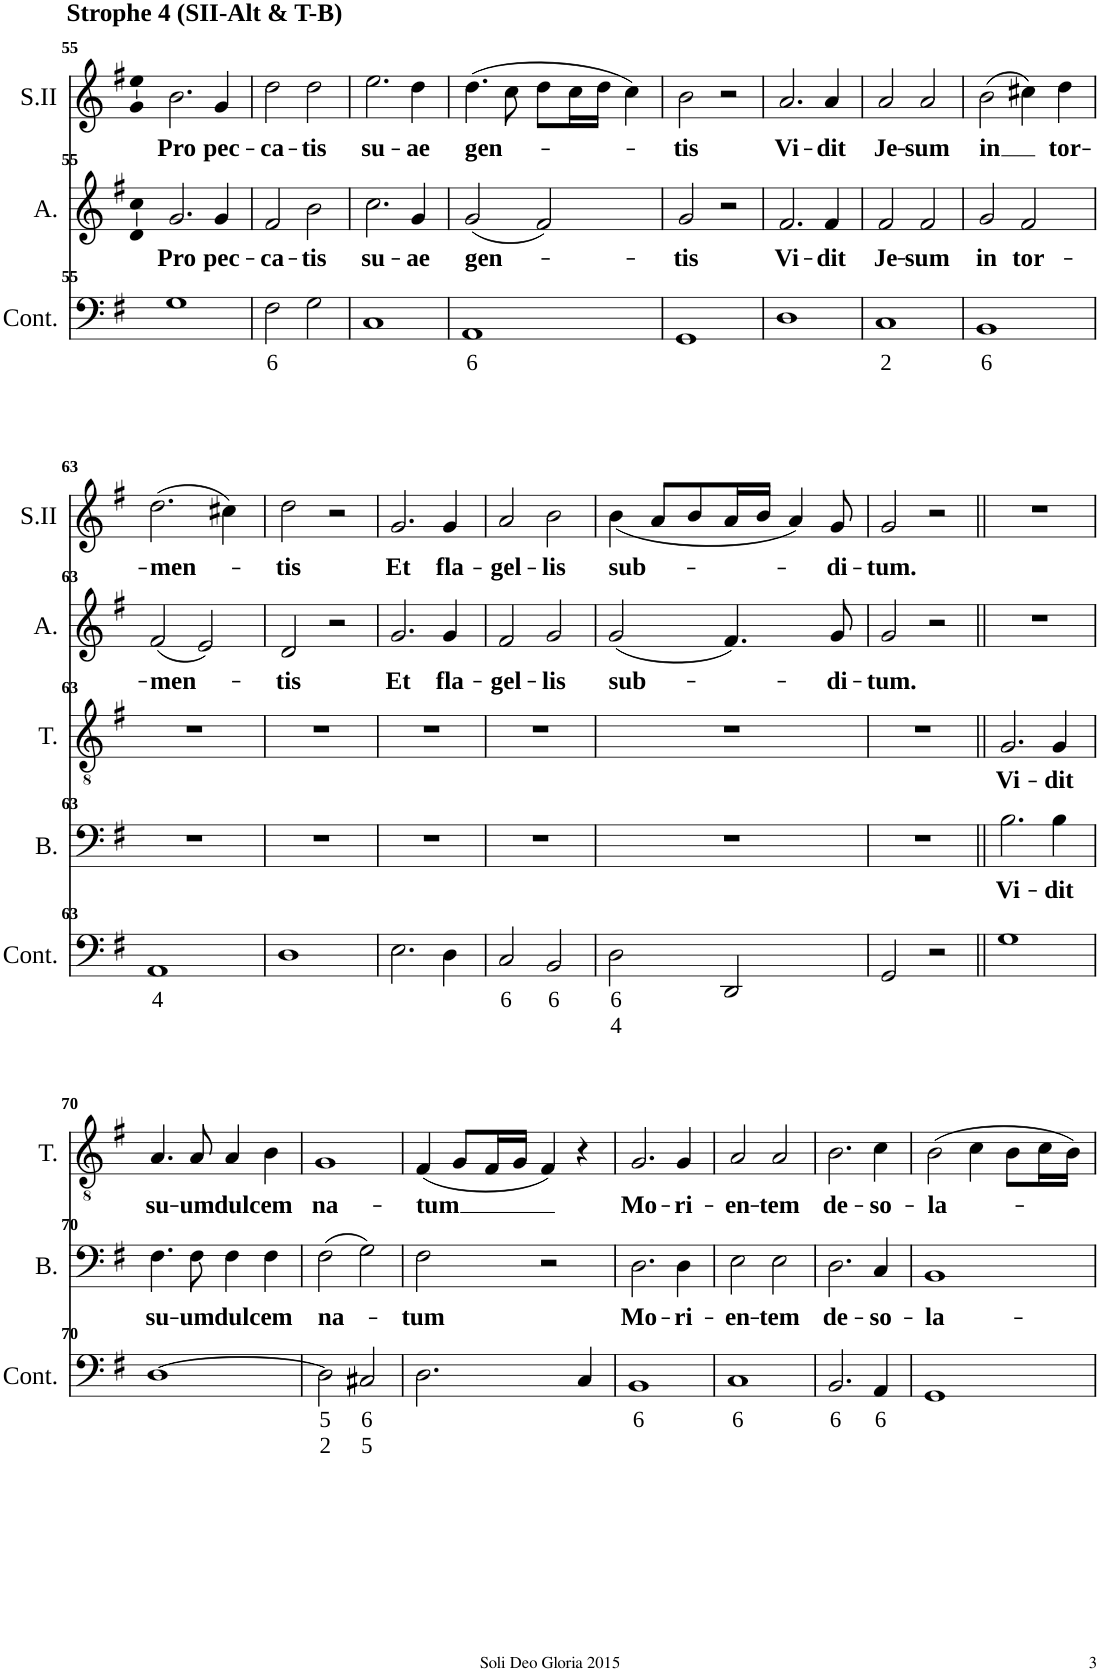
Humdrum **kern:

**kern	**text	**text	**kern	**text	**kern	**text	**kern	**text	**kern	**text
*part5	*part5	*part5	*part4	*part4	*part3	*part3	*part2	*part2	*part1	*part1
*staff5	*staff5	*staff5	*staff4	*staff4	*staff3	*staff3	*staff2	*staff2	*staff1	*staff1
*I"Continuo	*	*	*I"Bass	*	*I"Tenor	*	*I"Alto	*	*I"Soprano II	*
*I'Cont.	*	*	*I'B.	*	*I'T.	*	*I'A.	*	*I'S.II	*
!!LO:PB:g=z
*clefF4	*	*	*clefF4	*	*clefGv2	*	*clefG2	*	*clefG2	*
*k[f#]	*	*	*k[f#]	*	*k[f#]	*	*k[f#]	*	*k[f#]	*
*M2/2	*	*	*M2/2	*	*M2/2	*	*M2/2	*	*M2/2	*
*met(c|)	*	*	*met(c|)	*	*met(c|)	*	*met(c|)	*	*met(c|)	*
=55	=55	=55	=55	=55	=55	=55	=55	=55	=55	=55
!	!	!	!	!	!	!	!	!	!LO:TX:a:B:t=Strophe 4 (SII-Alt & T-B)	!
!	!	!	!	!	!	!	!	!LO:LY:b	!	!LO:LY:b
1G	.	.	1r	.	1r	.	2.g/	Pro	2.b\	Pro
!	!	!	!	!	!	!	!	!LO:LY:b	!	!LO:LY:b
.	.	.	.	.	.	.	4g/	pec-	4g/	pec-
=56	=56	=56	=56	=56	=56	=56	=56	=56	=56	=56
!	!LO:LY:b	!	!	!	!	!	!	!LO:LY:b	!	!LO:LY:b
2F#\	6	.	1r	.	1r	.	2f#/	-ca-	2dd\	-ca-
!	!	!	!	!	!	!	!	!LO:LY:b	!	!LO:LY:b
2G\	.	.	.	.	.	.	2b\	-tis	2dd\	-tis
=57	=57	=57	=57	=57	=57	=57	=57	=57	=57	=57
!	!	!	!	!	!	!	!	!LO:LY:b	!	!LO:LY:b
1C	.	.	1r	.	1r	.	2.cc\	su-	2.ee\	su-
!	!	!	!	!	!	!	!	!LO:LY:b	!	!LO:LY:b
.	.	.	.	.	.	.	4g/	-ae	4dd\	-ae
=58	=58	=58	=58	=58	=58	=58	=58	=58	=58	=58
!	!LO:LY:b	!	!	!	!	!	!	!LO:LY:b	!	!LO:LY:b
1AA	6	.	1r	.	1r	.	(2g/	gen-	(4.dd\	gen-
.	.	.	.	.	.	.	.	.	8cc\	.
.	.	.	.	.	.	.	2f#/)	.	8dd\L	.
.	.	.	.	.	.	.	.	.	16cc\L	.
.	.	.	.	.	.	.	.	.	16dd\JJ	.
.	.	.	.	.	.	.	.	.	4cc\)	.
=59	=59	=59	=59	=59	=59	=59	=59	=59	=59	=59
!	!	!	!	!	!	!	!	!LO:LY:b	!	!LO:LY:b
1GG	.	.	1r	.	1r	.	2g/	-tis	2b\	-tis
.	.	.	.	.	.	.	2r	.	2r	.
=60	=60	=60	=60	=60	=60	=60	=60	=60	=60	=60
!	!	!	!	!	!	!	!	!LO:LY:b	!	!LO:LY:b
1D	.	.	1r	.	1r	.	2.f#/	Vi-	2.a/	Vi-
!	!	!	!	!	!	!	!	!LO:LY:b	!	!LO:LY:b
.	.	.	.	.	.	.	4f#/	-dit	4a/	-dit
=61	=61	=61	=61	=61	=61	=61	=61	=61	=61	=61
!	!LO:LY:b	!	!	!	!	!	!	!LO:LY:b	!	!LO:LY:b
1C	2	.	1r	.	1r	.	2f#/	Je-	2a/	Je-
!	!	!	!	!	!	!	!	!LO:LY:b	!	!LO:LY:b
.	.	.	.	.	.	.	2f#/	-sum	2a/	-sum
=62	=62	=62	=62	=62	=62	=62	=62	=62	=62	=62
!	!LO:LY:b	!	!	!	!	!	!	!LO:LY:b	!	!LO:LY:b
1BB	6	.	1r	.	1r	.	2g/	in	(2b\	-in
!	!	!	!	!	!	!	!	!LO:LY:b	!	!
.	.	.	.	.	.	.	2f#/	tor-	4cc#X\)	.
!	!	!	!	!	!	!	!	!	!	!LO:LY:b
.	.	.	.	.	.	.	.	.	4dd\	tor-
!!LO:LB:g=z
=63	=63	=63	=63	=63	=63	=63	=63	=63	=63	=63
!	!LO:LY:b	!	!	!	!	!	!	!LO:LY:b	!	!LO:LY:b
1AA	4	.	1r	.	1r	.	(2f#/	-men-	(2.dd\	-men-
.	.	.	.	.	.	.	2e/)	.	.	.
.	.	.	.	.	.	.	.	.	4cc#X\)	.
=64	=64	=64	=64	=64	=64	=64	=64	=64	=64	=64
!	!	!	!	!	!	!	!	!LO:LY:b	!	!LO:LY:b
1D	.	.	1r	.	1r	.	2d/	-tis	2dd\	-tis
.	.	.	.	.	.	.	2r	.	2r	.
=65	=65	=65	=65	=65	=65	=65	=65	=65	=65	=65
!	!	!	!	!	!	!	!	!LO:LY:b	!	!LO:LY:b
2.E\	.	.	1r	.	1r	.	2.g/	Et	2.g/	Et
!	!	!	!	!	!	!	!	!LO:LY:b	!	!LO:LY:b
4D\	.	.	.	.	.	.	4g/	fla-	4g/	fla-
=66	=66	=66	=66	=66	=66	=66	=66	=66	=66	=66
!	!LO:LY:b	!	!	!	!	!	!	!LO:LY:b	!	!LO:LY:b
2C/	6	.	1r	.	1r	.	2f#/	-gel-	2a/	-gel-
!	!LO:LY:b	!	!	!	!	!	!	!LO:LY:b	!	!LO:LY:b
2BB/	6	.	.	.	.	.	2g/	-lis	2b\	-lis
=67	=67	=67	=67	=67	=67	=67	=67	=67	=67	=67
!	!LO:LY:b	!LO:LY:b	!	!	!	!	!	!LO:LY:b	!	!LO:LY:b
2D\	6	4	1r	.	1r	.	(2g/	sub-	(<4b\	sub-
.	.	.	.	.	.	.	.	.	8a/L	.
.	.	.	.	.	.	.	.	.	8b/	.
2DD/	.	.	.	.	.	.	4.f#/)	.	16a/L	.
.	.	.	.	.	.	.	.	.	16b/JJ	.
.	.	.	.	.	.	.	.	.	4a/)	.
!	!	!	!	!	!	!	!	!LO:LY:b	!	!LO:LY:b
.	.	.	.	.	.	.	8g/	-di-	8g/	-di-
=68	=68	=68	=68	=68	=68	=68	=68	=68	=68	=68
!	!	!	!	!	!	!	!	!LO:LY:b	!	!LO:LY:b
2GG/	.	.	1r	.	1r	.	2g/	-tum.	2g/	-tum.
2r	.	.	.	.	.	.	2r	.	2r	.
=69||	=69||	=69||	=69||	=69||	=69||	=69||	=69||	=69||	=69||	=69||
!	!	!	!	!LO:LY:b	!	!LO:LY:b	!	!	!	!
1G	.	.	2.B\	Vi-	2.G/	Vi-	1r	.	1r	.
!	!	!	!	!LO:LY:b	!	!LO:LY:b	!	!	!	!
.	.	.	4B\	-dit	4G/	-dit	.	.	.	.
!!LO:LB:g=z
=70	=70	=70	=70	=70	=70	=70	=70	=70	=70	=70
!	!	!	!	!LO:LY:b	!	!LO:LY:b	!	!	!	!
[1D	.	.	4.F#\	su-	4.A/	su-	1r	.	1r	.
!	!	!	!	!LO:LY:b	!	!LO:LY:b	!	!	!	!
.	.	.	8F#\	-um	8A/	-um	.	.	.	.
!	!	!	!	!LO:LY:b	!	!LO:LY:b	!	!	!	!
.	.	.	4F#\	dul-	4A/	dul-	.	.	.	.
!	!	!	!	!LO:LY:b	!	!LO:LY:b	!	!	!	!
.	.	.	4F#\	-cem	4B\	-cem	.	.	.	.
=71	=71	=71	=71	=71	=71	=71	=71	=71	=71	=71
!	!LO:LY:b	!LO:LY:b	!	!LO:LY:b	!	!LO:LY:b	!	!	!	!
2D\]	5	2	(2F#\	na-	1G	na-	1r	.	1r	.
!	!LO:LY:b	!LO:LY:b	!	!	!	!	!	!	!	!
2C#X/	6	5	2G\)	.	.	.	.	.	.	.
=72	=72	=72	=72	=72	=72	=72	=72	=72	=72	=72
!	!	!	!	!LO:LY:b	!	!LO:LY:b	!	!	!	!
2.D\	.	.	2F#\	-tum	(4F#/	-tum	1r	.	1r	.
.	.	.	.	.	8G/L	.	.	.	.	.
.	.	.	.	.	16F#/L	.	.	.	.	.
.	.	.	.	.	16G/JJ	.	.	.	.	.
.	.	.	2r	.	4F#/)	.	.	.	.	.
4C/	.	.	.	.	4r	.	.	.	.	.
=73	=73	=73	=73	=73	=73	=73	=73	=73	=73	=73
!	!LO:LY:b	!	!	!LO:LY:b	!	!LO:LY:b	!	!	!	!
1BB	6	.	2.D\	Mo-	2.G/	Mo-	1r	.	1r	.
!	!	!	!	!LO:LY:b	!	!LO:LY:b	!	!	!	!
.	.	.	4D\	-ri-	4G/	-ri-	.	.	.	.
=74	=74	=74	=74	=74	=74	=74	=74	=74	=74	=74
!	!LO:LY:b	!	!	!LO:LY:b	!	!LO:LY:b	!	!	!	!
1C	6	.	2E\	-en-	2A/	-en-	1r	.	1r	.
!	!	!	!	!LO:LY:b	!	!LO:LY:b	!	!	!	!
.	.	.	2E\	-tem	2A/	-tem	.	.	.	.
=75	=75	=75	=75	=75	=75	=75	=75	=75	=75	=75
!	!LO:LY:b	!	!	!LO:LY:b	!	!LO:LY:b	!	!	!	!
2.BB/	6	.	2.D\	de-	2.B\	de-	1r	.	1r	.
!	!LO:LY:b	!	!	!LO:LY:b	!	!LO:LY:b	!	!	!	!
4AA/	6	.	4C/	-so-	4c\	-so-	.	.	.	.
=76	=76	=76	=76	=76	=76	=76	=76	=76	=76	=76
!	!	!	!	!LO:LY:b	!	!LO:LY:b	!	!	!	!
1GG	.	.	1BB	-la-	(2B\	-la-	1r	.	1r	.
.	.	.	.	.	4c\	.	.	.	.	.
.	.	.	.	.	8B\L	.	.	.	.	.
.	.	.	.	.	16c\L	.	.	.	.	.
.	.	.	.	.	16B\JJ)	.	.	.	.	.
=	=	=	=	=	=	=	=	=	=	=
*-	*-	*-	*-	*-	*-	*-	*-	*-	*-	*-
